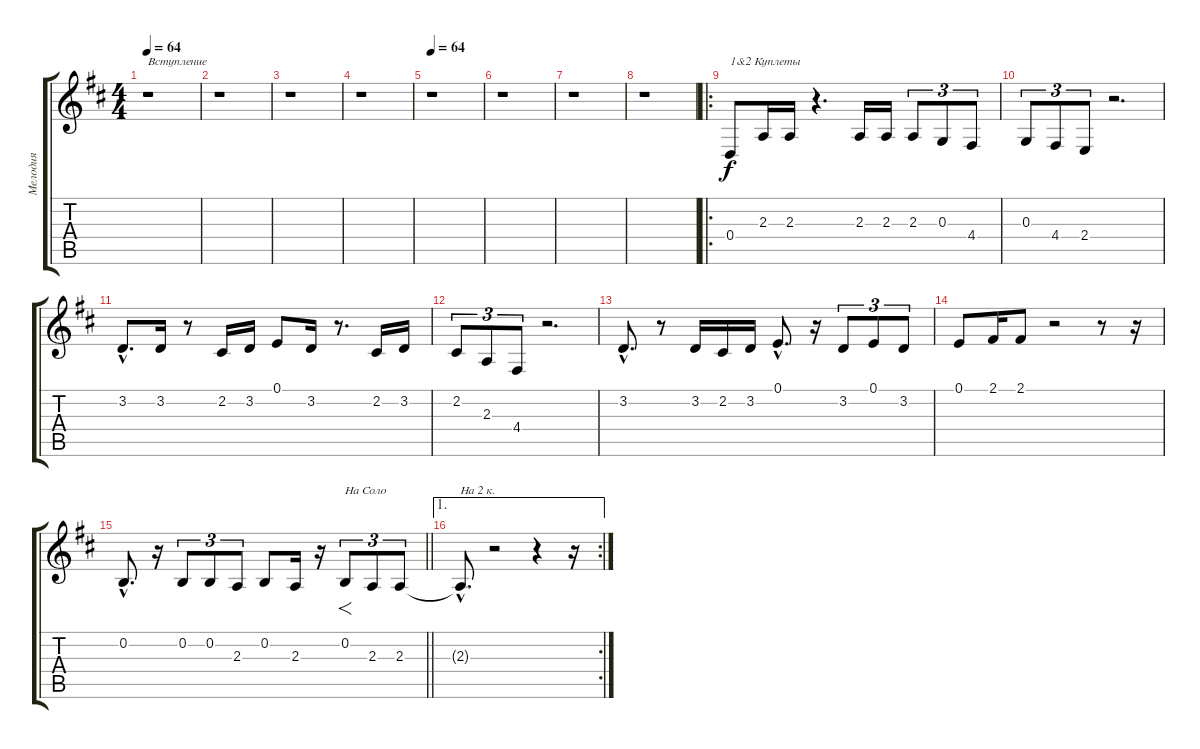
\track ("Мелодия" "Мелодия") {instrument lead3calliope}
\staff {score tabs}
\tuning (E4 B3 G3 D3 A2 E2) {hide}
\ts (4 4)
\tempo 64
\tempo 62
\tempo 64
\clef g2
\ks d
r.1{txt "Вступление" dy f instrument lead3calliope} |
r.1 |
r.1 |
r.1 |
\tempo 64
r.1 |
r.1 |
r.1 |
r.1 |
\ro
0.4.8{txt "1&2 Куплеты"} 2.3.16 2.3.16 r.4{d} 2.3.16 2.3.16 2.3.8{tu (3 2)} 0.3.8{tu (3 2)} 4.4.8{tu (3 2)} |
0.3.8{tu (3 2)} 4.4.8{tu (3 2)} 2.4.8{tu (3 2)} r.2{d} |
3.2{hac}.8{d} 3.2.16 r.8 2.2.16 3.2.16 0.1.8 3.2.16 r.8{d} 2.2.16 3.2.16 |
2.2.8{tu (3 2)} 2.3.8{tu (3 2)} 4.4.8{tu (3 2)} r.2{d} |
3.2{hac}.8{d} r.8 3.2.16 2.2.16 3.2.16 0.1{hac}.8{d} r.16 3.2.8{tu (3 2)} 0.1.8{tu (3 2)} 3.2.8{tu (3 2)} |
0.1.8 2.1.16 2.1.8 r.2 r.8 r.16 |
\barLineRight lightlight
0.2{hac}.8{d} r.16 0.2.8{tu (3 2)} 0.2.8{tu (3 2)} 2.3.8{tu (3 2)} 0.2.8 2.3.16 r.16 0.2.8{f tu (3 2) txt "На Соло"} 2.3.8{tu (3 2)} 2.3.8{tu (3 2)} |
\ae 1
\rc 2
2.3{hac t}.8{d txt "На 2 к."} r.2 r.4 r.16
